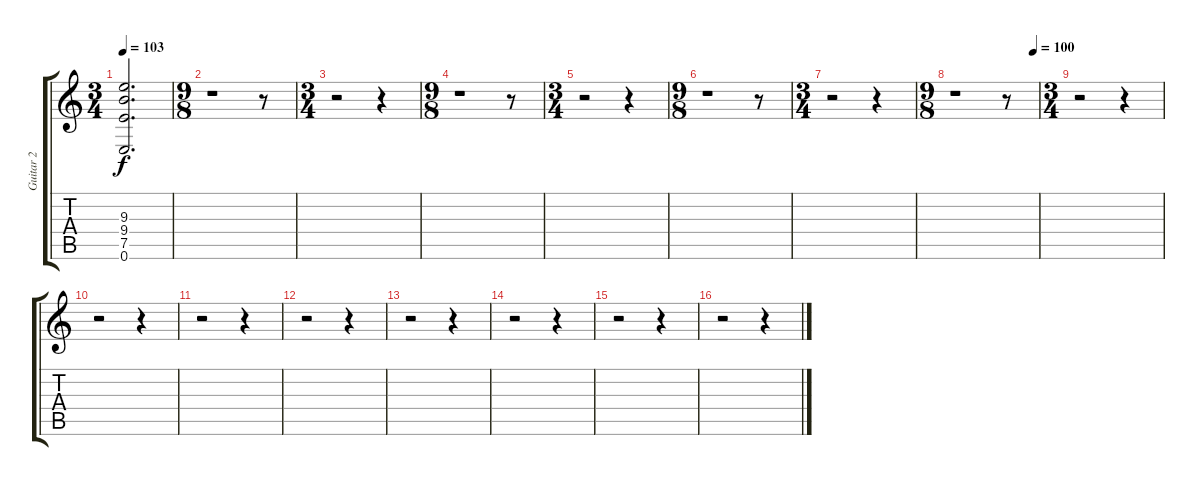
\track ("Guitar 2" "Guitar 2") {instrument overdrivenguitar}
\staff {score tabs}
\tuning (E4 B3 G3 D3 A2 E2) {hide}
\ts (3 4)
\tempo 103
\clef g2
\ks c
(9.3{t} 9.4{t} 7.5{t} 0.6{t}).2{d dy f} |
\ts (9 8)
r.1 r.8 |
\ts (3 4)
r.2 r.4 |
\ts (9 8)
r.1 r.8 |
\ts (3 4)
r.2 r.4 |
\ts (9 8)
r.1 r.8 |
\ts (3 4)
r.2 r.4 |
\ts (9 8)
\tempo (100 0.9444444444444444)
r.1 r.8 |
\ts (3 4)
r.2 r.4 |
r.2 r.4 |
r.2 r.4 |
r.2 r.4 |
r.2 r.4 |
r.2 r.4 |
r.2 r.4 |
r.2 r.4
